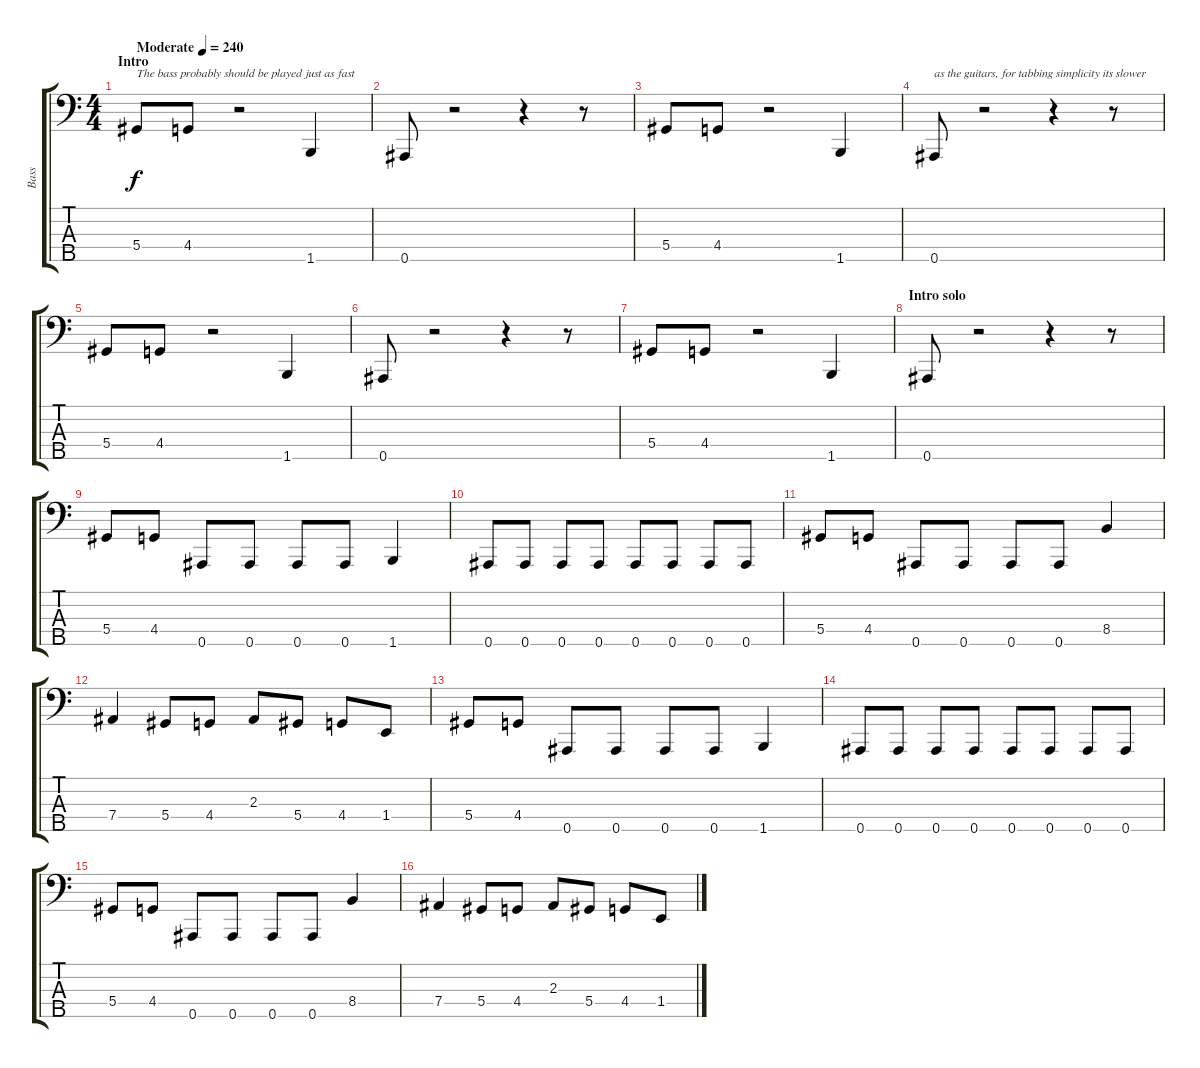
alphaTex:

\track ("Bass " "Bass ") {instrument electricbassfinger}
\staff {score tabs}
\tuning (Gb2 Db2 Ab1 Eb1 Bb0) {hide}
\ts (4 4)
\section ("" "Intro")
\tempo (240 "Moderate")
\clef f4
\ks c
5.4.8{txt "The bass probably should be played just as fast " dy f instrument electricbassfinger} 4.4.8 r.2 1.5.4 |
0.5.8 r.2 r.4 r.8 |
5.4.8 4.4.8 r.2 1.5.4 |
0.5.8{txt "as the guitars, for tabbing simplicity its slower "} r.2 r.4 r.8 |
5.4.8 4.4.8 r.2 1.5.4 |
0.5.8 r.2 r.4 r.8 |
5.4.8 4.4.8 r.2 1.5.4 |
\section ("" "Intro solo")
0.5.8 r.2 r.4 r.8 |
5.4.8 4.4.8 0.5.8 0.5.8 0.5.8 0.5.8 1.5.4 |
0.5.8 0.5.8 0.5.8 0.5.8 0.5.8 0.5.8 0.5.8 0.5.8 |
5.4.8 4.4.8 0.5.8 0.5.8 0.5.8 0.5.8 8.4.4 |
7.4.4 5.4.8 4.4.8 2.3.8 5.4.8 4.4.8 1.4.8 |
5.4.8 4.4.8 0.5.8 0.5.8 0.5.8 0.5.8 1.5.4 |
0.5.8 0.5.8 0.5.8 0.5.8 0.5.8 0.5.8 0.5.8 0.5.8 |
5.4.8 4.4.8 0.5.8 0.5.8 0.5.8 0.5.8 8.4.4 |
7.4.4 5.4.8 4.4.8 2.3.8 5.4.8 4.4.8 1.4.8
